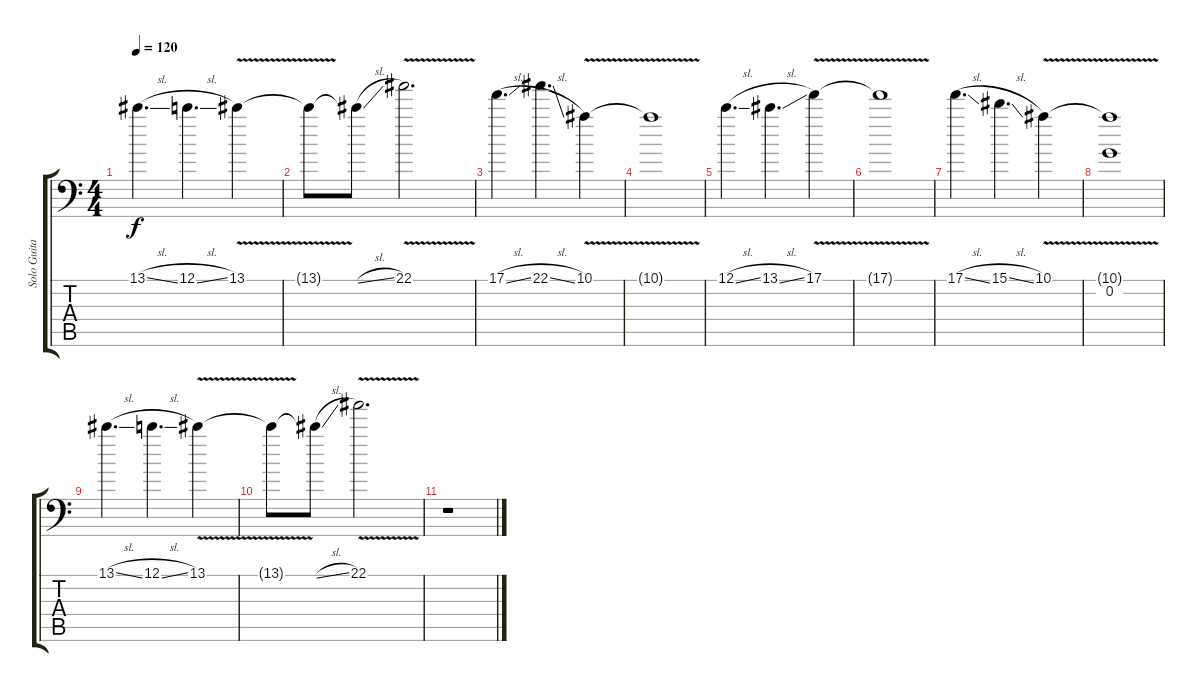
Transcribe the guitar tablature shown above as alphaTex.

\track ("Solo Guitar" "Solo Guita") {instrument distortionguitar}
\staff {score tabs}
\tuning (C4 G3 Eb3 Bb2 F2 Bb1) {hide}
\ts (4 4)
\tempo 120
\clef f4
\ks c
13.1{sl}.4{d dy f} 12.1{sl}.4{d} 13.1{v}.4 |
13.1{t}.8 13.1{sl t}.8 22.1{v}.2{d} |
17.1{sl}.4{d} 22.1{sl}.4{d} 10.1{v}.4 |
10.1{t}.1 |
12.1{sl}.4{d} 13.1{sl}.4{d} 17.1{v}.4 |
17.1{t}.1 |
17.1{sl}.4{d} 15.1{sl}.4{d} 10.1{v}.4 |
(10.1{t} 0.2).1 |
13.1{sl}.4{d} 12.1{sl}.4{d} 13.1{v}.4 |
13.1{t}.8 13.1{sl t}.8 22.1{v}.2{d} |
r.1
